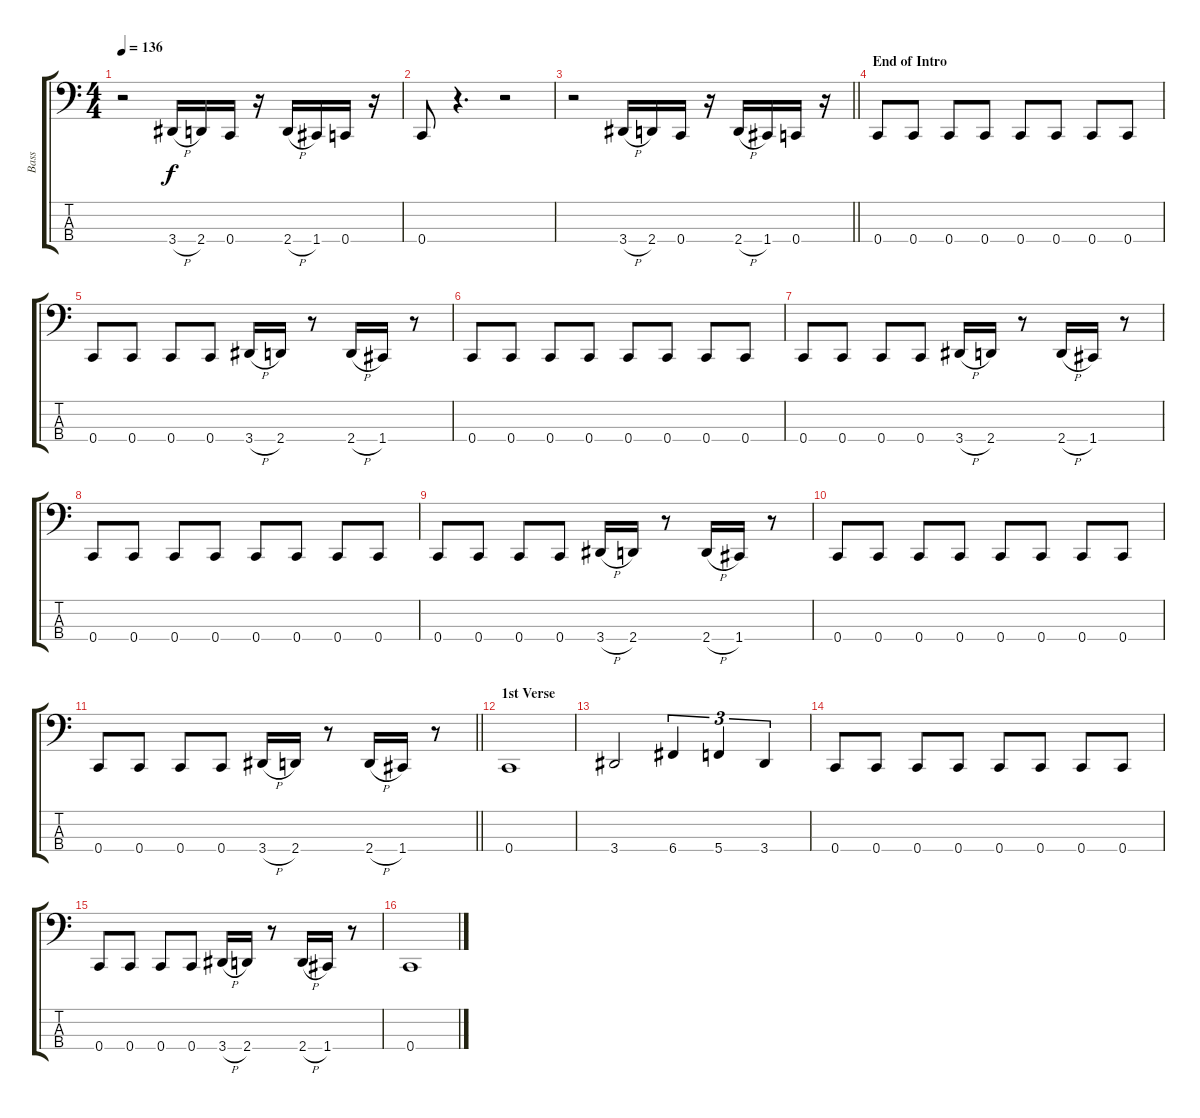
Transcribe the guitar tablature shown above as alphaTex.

\track ("Bass" "Bass") {instrument electricbassfinger}
\staff {score tabs}
\tuning (F2 C2 G1 C1) {hide}
\ts (4 4)
\tempo 136
\clef f4
\ks c
r.2{dy f} 3.4{h}.16 2.4.16 0.4.16 r.16 2.4{h}.16 1.4.16 0.4.16 r.16 |
0.4.8 r.4{d} r.2 |
\barLineRight lightlight
r.2 3.4{h}.16 2.4.16 0.4.16 r.16 2.4{h}.16 1.4.16 0.4.16 r.16 |
\section ("" "End of Intro")
0.4.8 0.4.8 0.4.8 0.4.8 0.4.8 0.4.8 0.4.8 0.4.8 |
0.4.8 0.4.8 0.4.8 0.4.8 3.4{h}.16 2.4.16 r.8 2.4{h}.16 1.4.16 r.8 |
0.4.8 0.4.8 0.4.8 0.4.8 0.4.8 0.4.8 0.4.8 0.4.8 |
0.4.8 0.4.8 0.4.8 0.4.8 3.4{h}.16 2.4.16 r.8 2.4{h}.16 1.4.16 r.8 |
0.4.8 0.4.8 0.4.8 0.4.8 0.4.8 0.4.8 0.4.8 0.4.8 |
0.4.8 0.4.8 0.4.8 0.4.8 3.4{h}.16 2.4.16 r.8 2.4{h}.16 1.4.16 r.8 |
0.4.8 0.4.8 0.4.8 0.4.8 0.4.8 0.4.8 0.4.8 0.4.8 |
\barLineRight lightlight
0.4.8 0.4.8 0.4.8 0.4.8 3.4{h}.16 2.4.16 r.8 2.4{h}.16 1.4.16 r.8 |
\section ("" "1st Verse")
0.4.1 |
3.4.2 6.4.4{tu (3 2)} 5.4.4{tu (3 2)} 3.4.4{tu (3 2)} |
0.4.8 0.4.8 0.4.8 0.4.8 0.4.8 0.4.8 0.4.8 0.4.8 |
0.4.8 0.4.8 0.4.8 0.4.8 3.4{h}.16 2.4.16 r.8 2.4{h}.16 1.4.16 r.8 |
0.4.1
